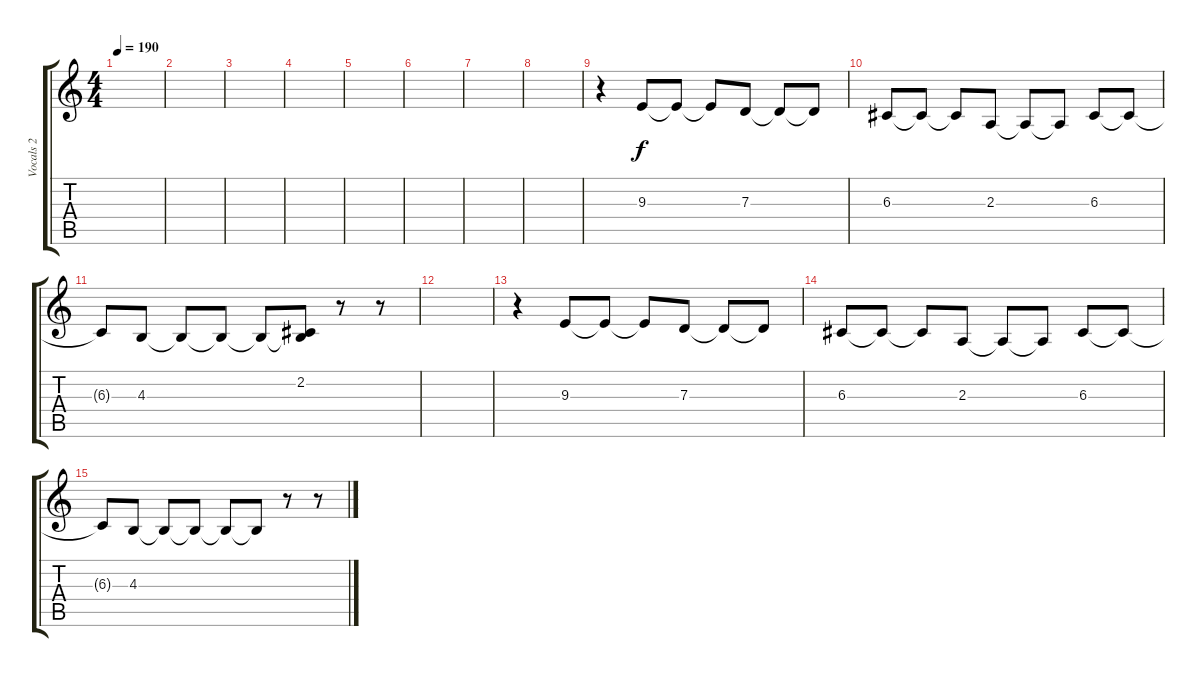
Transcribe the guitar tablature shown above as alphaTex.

\track ("Vocals 2" "Vocals 2") {instrument tenorsax}
\staff {score tabs}
\tuning (E4 B3 G3 D3 A2 E2) {hide}
\ts (4 4)
\tempo 190
\clef g2
\ks c
|
|
|
|
|
|
|
|
r.4 9.3.8 9.3{t}.8 9.3{t}.8 7.3.8 7.3{t}.8 7.3{t}.8 |
6.3.8 6.3{t}.8 6.3{t}.8 2.3.8 2.3{t}.8 2.3{t}.8 6.3.8 6.3{t}.8 |
6.3{t}.8 4.3.8 4.3{t}.8 4.3{t}.8 4.3{t}.8 (2.2 4.3{t}).8 r.8 r.8 |
|
r.4 9.3.8 9.3{t}.8 9.3{t}.8 7.3.8 7.3{t}.8 7.3{t}.8 |
6.3.8 6.3{t}.8 6.3{t}.8 2.3.8 2.3{t}.8 2.3{t}.8 6.3.8 6.3{t}.8 |
6.3{t}.8 4.3.8 4.3{t}.8 4.3{t}.8 4.3{t}.8 4.3{t}.8 r.8 r.8
